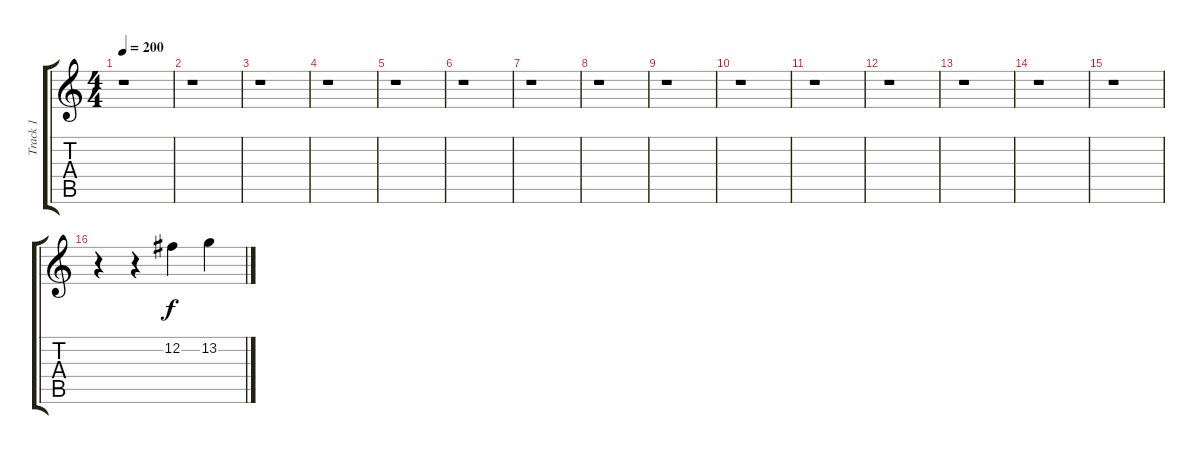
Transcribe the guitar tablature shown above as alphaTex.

\track ("Track 1" "Track 1") {instrument acousticguitarsteel}
\staff {score tabs}
\tuning (B3 Gb3 D3 A2 E2 B1) {hide}
\ts (4 4)
\tempo 200
\clef g2
\ks c
r.1{dy f} |
r.1 |
r.1 |
r.1 |
r.1 |
r.1 |
r.1 |
r.1 |
r.1 |
r.1 |
r.1 |
r.1 |
r.1 |
r.1 |
r.1 |
r.4 r.4 12.2.4 13.2.4
